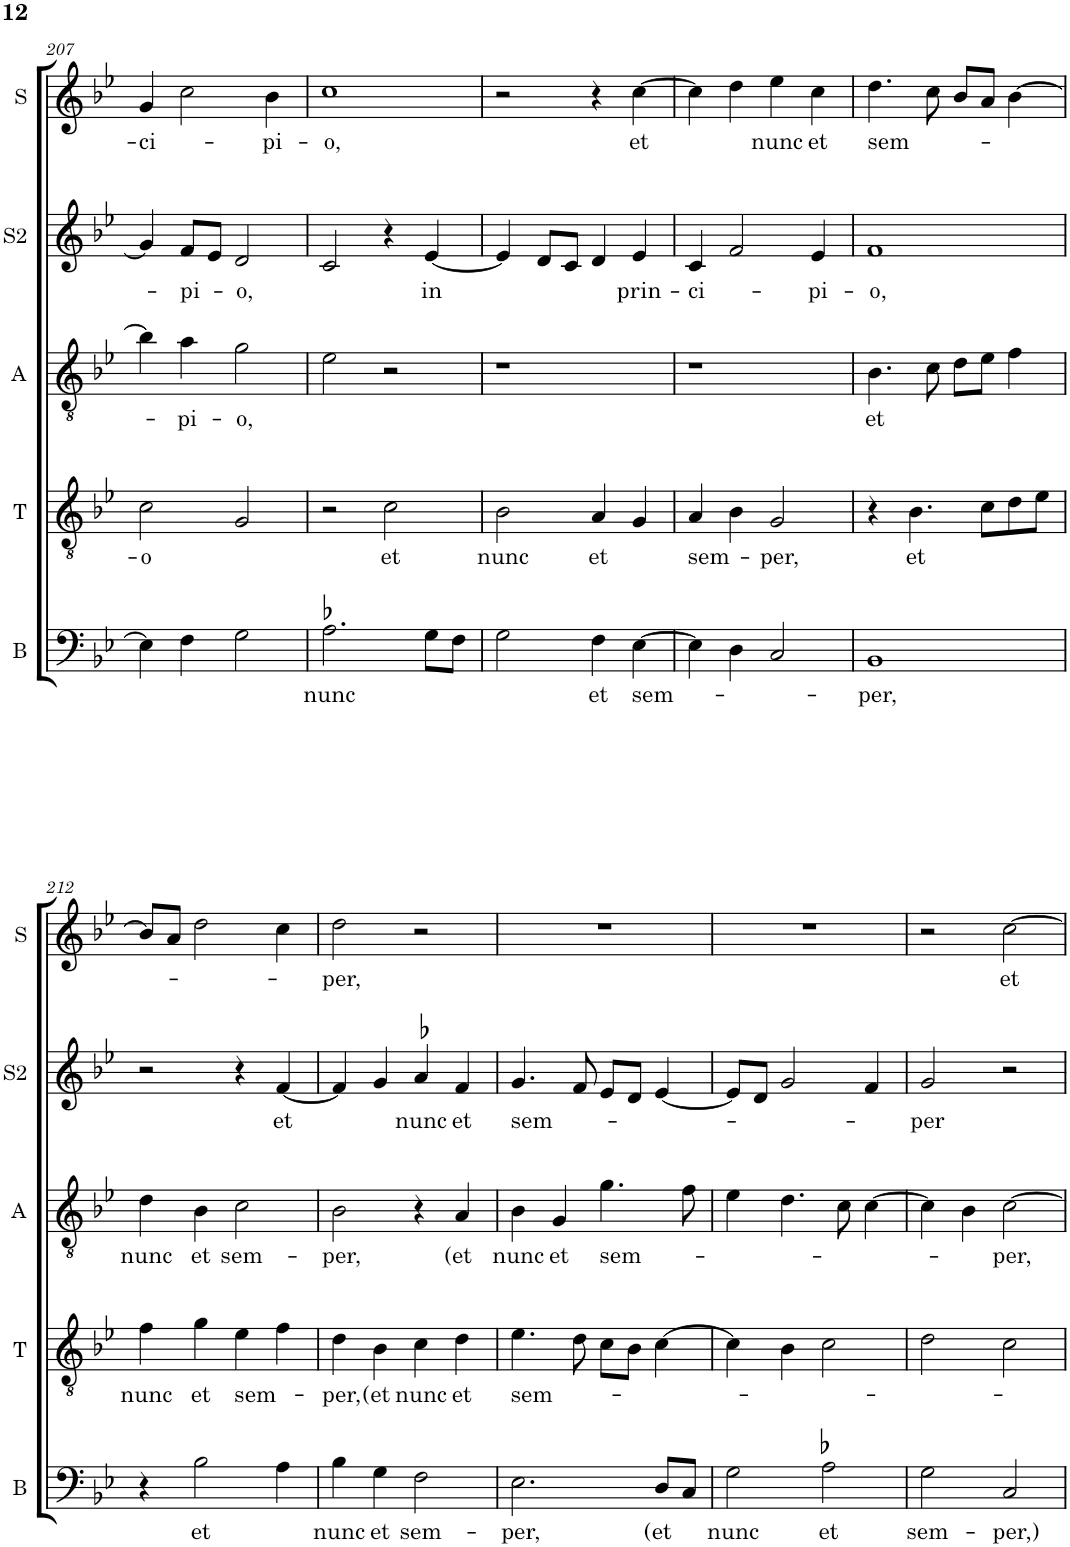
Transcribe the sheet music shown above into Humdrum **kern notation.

**kern	**text	**kern	**text	**kern	**text	**kern	**text	**kern	**text
*part5	*part5	*part4	*part4	*part3	*part3	*part2	*part2	*part1	*part1
*staff5	*staff5	*staff4	*staff4	*staff3	*staff3	*staff2	*staff2	*staff1	*staff1
*I"B	*	*I"T	*	*I"A	*	*I"S2	*	*I"S	*
*I'B	*	*I'T	*	*I'A	*	*I'S2	*	*I'S	*
!!LO:PB:g=z
*clefF4	*	*clefGv2	*	*clefGv2	*	*clefG2	*	*clefG2	*
*k[b-e-]	*	*k[b-e-]	*	*k[b-e-]	*	*k[b-e-]	*	*k[b-e-]	*
*M2/2	*	*M2/2	*	*M2/2	*	*M2/2	*	*M2/2	*
*met(c|)	*	*met(c|)	*	*met(c|)	*	*met(c|)	*	*met(c|)	*
=207	=207	=207	=207	=207	=207	=207	=207	=207	=207
!	!	!	!LO:LY:b	!	!	!	!	!	!LO:LY:b
4E-\]	.	2c\	-o	4b-\]	.	4g/]	.	4g/	-ci-
!	!	!	!	!	!LO:LY:b	!	!LO:LY:b	!	!
4F\	.	.	.	4a\	-pi-	8f/L	-pi-	2cc\	.
.	.	.	.	.	.	8e-/J	.	.	.
!	!	!	!	!	!LO:LY:b	!	!LO:LY:b	!	!
2G\	.	2G/	.	2g\	-o,	2d/	-o,	.	.
!	!	!	!	!	!	!	!	!	!LO:LY:b
.	.	.	.	.	.	.	.	4b-\	-pi-
=208	=208	=208	=208	=208	=208	=208	=208	=208	=208
!	!LO:LY:b	!	!	!	!	!	!	!	!LO:LY:b
2.A-X\	nunc	2r	.	2e-\	.	2c/	.	1cc	-o,
!	!	!	!LO:LY:b	!	!	!	!	!	!
.	.	2c\	et	2r	.	4r	.	.	.
!	!	!	!	!	!	!	!LO:LY:b	!	!
8G\L	.	.	.	.	.	[4e-/	in	.	.
8F\J	.	.	.	.	.	.	.	.	.
=209	=209	=209	=209	=209	=209	=209	=209	=209	=209
!	!	!	!LO:LY:b	!	!	!	!	!	!
2G\	.	2B-\	nunc	1r	.	4e-/]	.	2r	.
.	.	.	.	.	.	8d/L	.	.	.
.	.	.	.	.	.	8c/J	.	.	.
!	!LO:LY:b	!	!LO:LY:b	!	!	!	!	!	!
4F\	et	4A/	et	.	.	4d/	.	4r	.
!	!LO:LY:b	!	!	!	!	!	!LO:LY:b	!	!LO:LY:b
[4E-\	sem-	4G/	.	.	.	4e-/	prin-	[4cc\	et
=210	=210	=210	=210	=210	=210	=210	=210	=210	=210
!	!	!	!LO:LY:b	!	!	!	!LO:LY:b	!	!
4E-\]	.	4A/	sem-	1r	.	4c/	-ci-	4cc\]	.
4D\	.	4B-\	.	.	.	2f/	.	4dd\	.
!	!	!	!LO:LY:b	!	!	!	!	!	!LO:LY:b
2C/	.	2G/	-per,	.	.	.	.	4ee-\	nunc
!	!	!	!	!	!	!	!LO:LY:b	!	!LO:LY:b
.	.	.	.	.	.	4e-/	-pi-	4cc\	et
=211	=211	=211	=211	=211	=211	=211	=211	=211	=211
!	!LO:LY:b	!	!	!	!LO:LY:b	!	!LO:LY:b	!	!LO:LY:b
1BB-	per,	4r	.	4.B-\	et	1f	-o,	4.dd\	sem-
!	!	!	!LO:LY:b	!	!	!	!	!	!
.	.	4.B-\	et	.	.	.	.	.	.
.	.	.	.	8c\	.	.	.	8cc\	.
.	.	.	.	8d\L	.	.	.	8b-/L	.
.	.	8c\L	.	8e-\J	.	.	.	8a/J	.
.	.	8d\	.	4f\	.	.	.	[4b-\	.
.	.	8e-\J	.	.	.	.	.	.	.
!!LO:LB:g=z
=212	=212	=212	=212	=212	=212	=212	=212	=212	=212
!	!	!	!LO:LY:b	!	!LO:LY:b	!	!	!	!
4r	.	4f\	nunc	4d\	nunc	2r	.	8b-/L]	.
.	.	.	.	.	.	.	.	8a/J	.
!	!LO:LY:b	!	!LO:LY:b	!	!LO:LY:b	!	!	!	!
2B-\	et	4g\	et	4B-\	et	.	.	2dd\	.
!	!	!	!LO:LY:b	!	!LO:LY:b	!	!	!	!
.	.	4e-\	sem-	2c\	sem-	4r	.	.	.
!	!	!	!	!	!	!	!LO:LY:b	!	!
4A\	.	4f\	.	.	.	[4f/	et	4cc\	.
=213	=213	=213	=213	=213	=213	=213	=213	=213	=213
!	!LO:LY:b	!	!LO:LY:b	!	!LO:LY:b	!	!	!	!LO:LY:b
4B-\	nunc	4d\	-per,	2B-\	-per,	4f/]	.	2dd\	-per,
!	!LO:LY:b	!	!LO:LY:b	!	!	!	!	!	!
4G\	et	4B-\	(et	.	.	4g/	.	.	.
!	!LO:LY:b	!	!LO:LY:b	!	!	!	!LO:LY:b	!	!
2F\	sem-	4c\	nunc	4r	.	4a-X/	nunc	2r	.
!	!	!	!LO:LY:b	!	!LO:LY:b	!	!LO:LY:b	!	!
.	.	4d\	et	4A/	(et	4f/	et	.	.
=214	=214	=214	=214	=214	=214	=214	=214	=214	=214
!	!LO:LY:b	!	!LO:LY:b	!	!LO:LY:b	!	!LO:LY:b	!	!
2.E-\	-per,	4.e-\	sem-	4B-\	nunc	4.g/	sem-	1r	.
!	!	!	!	!	!LO:LY:b	!	!	!	!
.	.	.	.	4G/	et	.	.	.	.
.	.	8d\	.	.	.	8f/	.	.	.
!	!	!	!	!	!LO:LY:b	!	!	!	!
.	.	8c\L	.	4.g\	sem-	8e-/L	.	.	.
.	.	8B-\J	.	.	.	8d/J	.	.	.
!	!LO:LY:b	!	!	!	!	!	!	!	!
8D/L	(et	[4c\	.	.	.	[4e-/	.	.	.
8C/J	.	.	.	8f\	.	.	.	.	.
=215	=215	=215	=215	=215	=215	=215	=215	=215	=215
!	!LO:LY:b	!	!	!	!	!	!	!	!
2G\	nunc	4c\]	.	4e-\	.	8e-/L]	.	1r	.
.	.	.	.	.	.	8d/J	.	.	.
.	.	4B-\	.	4.d\	.	2g/	.	.	.
!	!LO:LY:b	!	!	!	!	!	!	!	!
2A-X\	et	2c\	.	.	.	.	.	.	.
.	.	.	.	8c\	.	.	.	.	.
.	.	.	.	[4c\	.	4f/	.	.	.
=216	=216	=216	=216	=216	=216	=216	=216	=216	=216
!	!LO:LY:b	!	!	!	!	!	!LO:LY:b	!	!
2G\	sem-	2d\	.	4c\]	.	2g/	per	2r	.
.	.	.	.	4B-\	.	.	.	.	.
!	!LO:LY:b	!	!	!	!LO:LY:b	!	!	!	!LO:LY:b
2C/	-per,)	2c\	.	[2c\	-per,	2r	.	[2cc\	et
=	=	=	=	=	=	=	=	=	=
*-	*-	*-	*-	*-	*-	*-	*-	*-	*-
